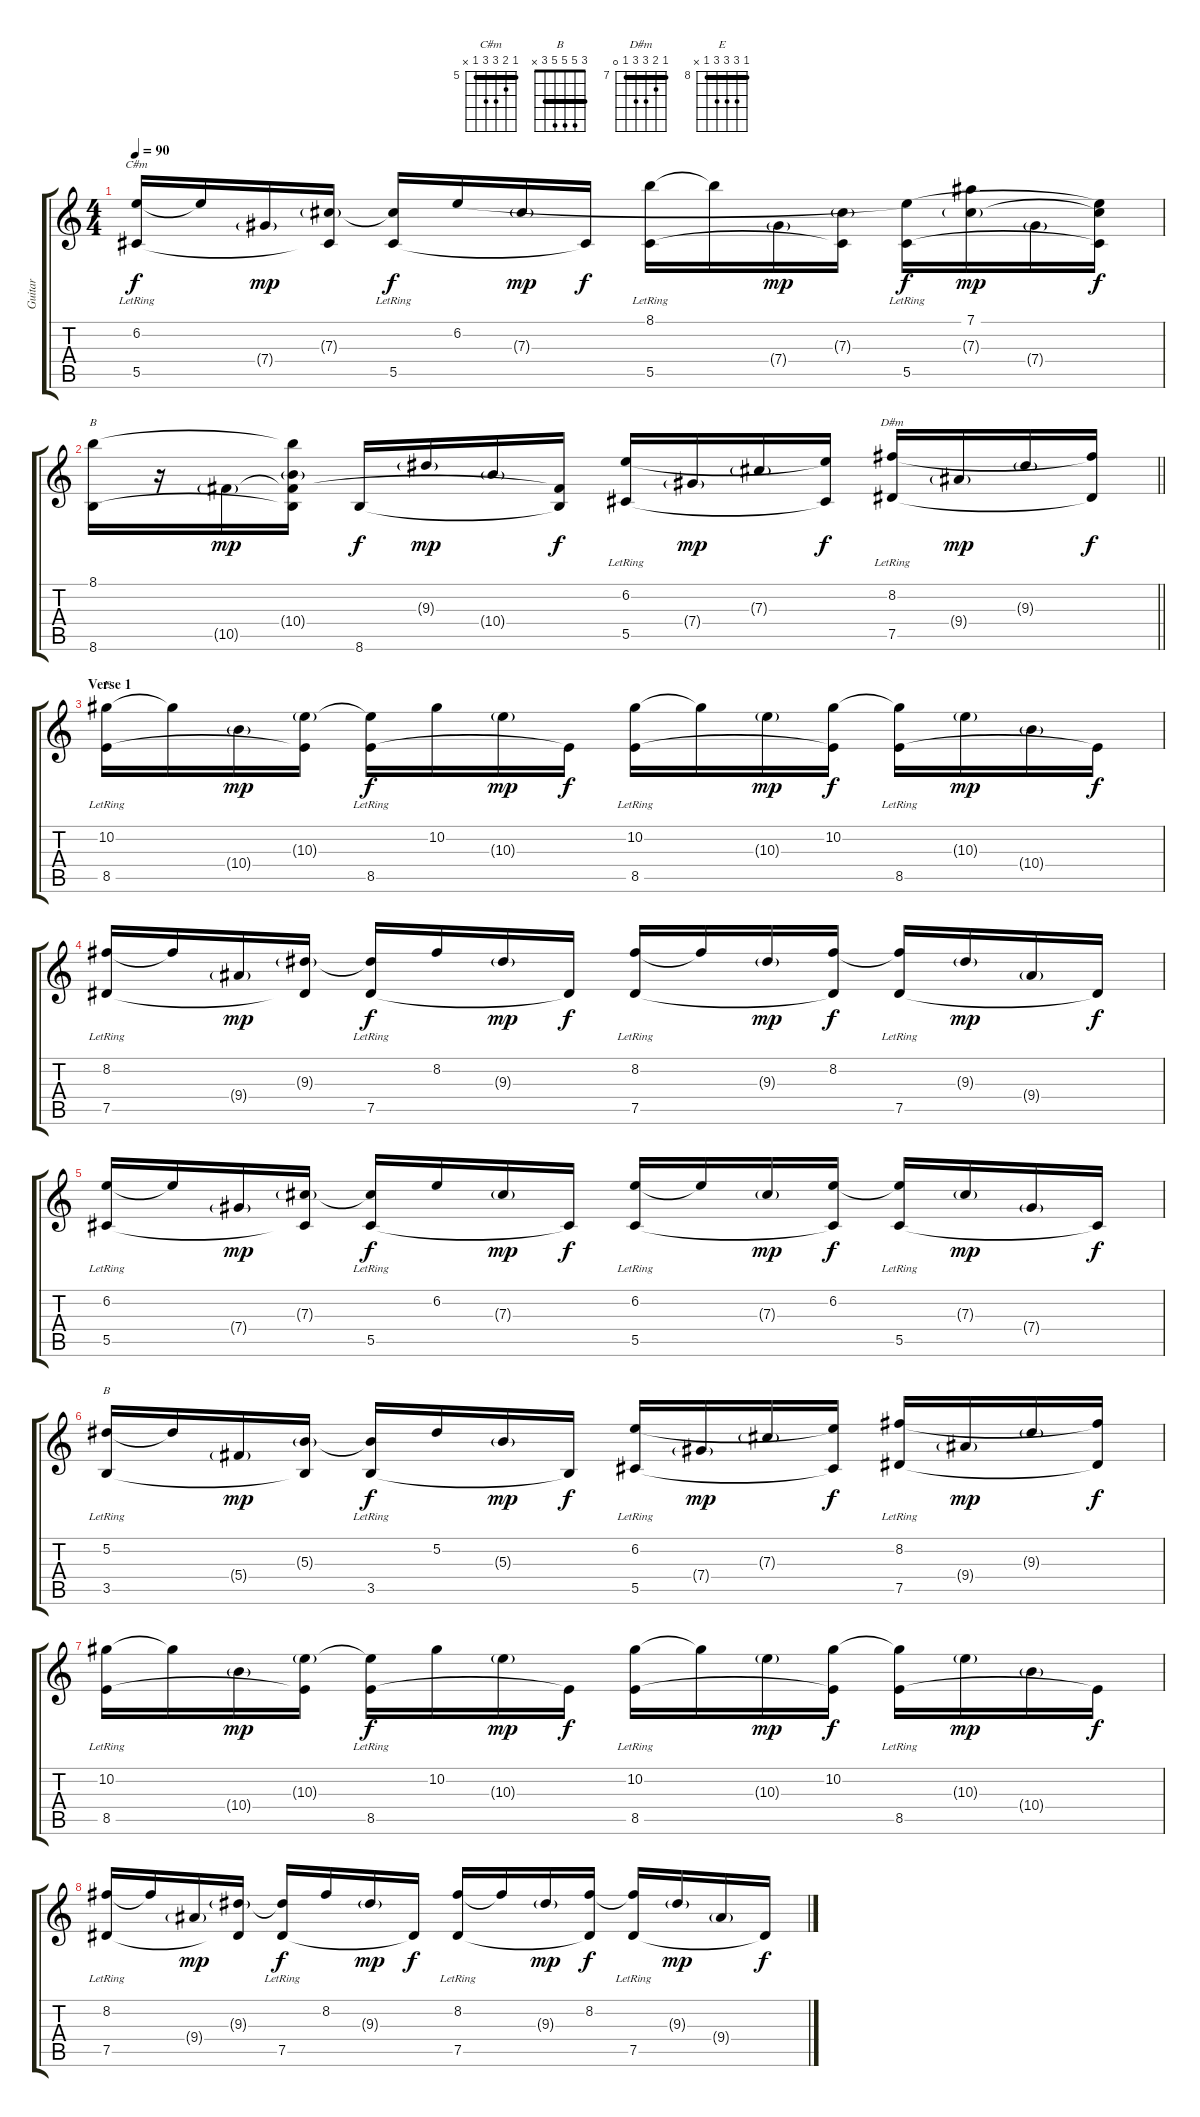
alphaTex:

\track ("Guitar" "Guitar") {instrument acousticguitarsteel}
\staff {score tabs}
\tuning (Eb4 Bb3 Gb3 Db3 Ab2 Eb2) {hide}
\chord ("C#m" 5 6 7 7 5 x) {firstfret 5 barre 5}
\chord ("B" 8 8 9 10 10 8) {firstfret 8 barre 8}
\chord ("D#m" 7 8 9 9 7 0) {firstfret 7 barre 7}
\chord ("E" 8 10 10 10 8 x) {firstfret 8 barre 8}
\chord ("B" 3 5 5 5 3 x) {barre 3}
\ts (4 4)
\tempo 90
\clef g2
\ks c
(6.2{lr} 5.5{lr}).16{ch "C#m" dy f} 6.2{t}.16 7.4{g}.16{dy mp} (7.3{g} 5.5{t}).16 (7.3{t} 5.5{lr}).16{dy f} 6.2.16 7.3{g}.16{dy mp} 5.5{t}.16{dy f} (8.1{lr} 5.5{lr}).16 8.1{t}.16 7.4{g}.16{dy mp} (7.3{g} 5.5{t}).16 (6.2{t} 5.5{lr}).16{dy f} (7.1 7.3{g}).16{dy mp} 7.4{g}.16 (6.2{t} 7.3{t} 5.5{t}).16{dy f} |
\barLineRight lightlight
(8.1 8.6).16{ch "B"} r.16 10.5{g}.16{dy mp} (8.1{t} 10.4{g} 10.5{t} 8.6{t}).16 8.6.16{dy f} 9.3{g}.16{dy mp} 10.4{g}.16 (10.5{t} 8.6{t}).16{dy f} (6.2 5.5{lr}).16 7.4{g}.16{dy mp} 7.3{g}.16 (6.2{t} 5.5{t}).16{dy f} (8.2 7.5{lr}).16{ch "D#m"} 9.4{g}.16{dy mp} 9.3{g}.16 (8.2{t} 7.5{t}).16{dy f} |
\section ("" "Verse 1")
(10.2{lr} 8.5{lr}).16{ch "E"} 10.2{t}.16 10.4{g}.16{dy mp} (10.3{g} 8.5{t}).16 (10.3{t} 8.5{lr}).16{dy f} 10.2.16 10.3{g}.16{dy mp} 8.5{t}.16{dy f} (10.2{lr} 8.5{lr}).16 10.2{t}.16 10.3{g}.16{dy mp} (10.2 8.5{t}).16{dy f} (10.2{t} 8.5{lr}).16 10.3{g}.16{dy mp} 10.4{g}.16 8.5{t}.16{dy f} |
(8.2{lr} 7.5{lr}).16 8.2{t}.16 9.4{g}.16{dy mp} (9.3{g} 7.5{t}).16 (9.3{t} 7.5{lr}).16{dy f} 8.2.16 9.3{g}.16{dy mp} 7.5{t}.16{dy f} (8.2{lr} 7.5{lr}).16 8.2{t}.16 9.3{g}.16{dy mp} (8.2 7.5{t}).16{dy f} (8.2{t} 7.5{lr}).16 9.3{g}.16{dy mp} 9.4{g}.16 7.5{t}.16{dy f} |
(6.2{lr} 5.5{lr}).16 6.2{t}.16 7.4{g}.16{dy mp} (7.3{g} 5.5{t}).16 (7.3{t} 5.5{lr}).16{dy f} 6.2.16 7.3{g}.16{dy mp} 5.5{t}.16{dy f} (6.2{lr} 5.5{lr}).16 6.2{t}.16 7.3{g}.16{dy mp} (6.2 5.5{t}).16{dy f} (6.2{t} 5.5{lr}).16 7.3{g}.16{dy mp} 7.4{g}.16 5.5{t}.16{dy f} |
(5.2{lr} 3.5{lr}).16{ch "B"} 5.2{t}.16 5.4{g}.16{dy mp} (5.3{g} 3.5{t}).16 (5.3{t} 3.5{lr}).16{dy f} 5.2.16 5.3{g}.16{dy mp} 3.5{t}.16{dy f} (6.2 5.5{lr}).16 7.4{g}.16{dy mp} 7.3{g}.16 (6.2{t} 5.5{t}).16{dy f} (8.2 7.5{lr}).16 9.4{g}.16{dy mp} 9.3{g}.16 (8.2{t} 7.5{t}).16{dy f} |
(10.2{lr} 8.5{lr}).16 10.2{t}.16 10.4{g}.16{dy mp} (10.3{g} 8.5{t}).16 (10.3{t} 8.5{lr}).16{dy f} 10.2.16 10.3{g}.16{dy mp} 8.5{t}.16{dy f} (10.2{lr} 8.5{lr}).16 10.2{t}.16 10.3{g}.16{dy mp} (10.2 8.5{t}).16{dy f} (10.2{t} 8.5{lr}).16 10.3{g}.16{dy mp} 10.4{g}.16 8.5{t}.16{dy f} |
(8.2{lr} 7.5{lr}).16 8.2{t}.16 9.4{g}.16{dy mp} (9.3{g} 7.5{t}).16 (9.3{t} 7.5{lr}).16{dy f} 8.2.16 9.3{g}.16{dy mp} 7.5{t}.16{dy f} (8.2{lr} 7.5{lr}).16 8.2{t}.16 9.3{g}.16{dy mp} (8.2 7.5{t}).16{dy f} (8.2{t} 7.5{lr}).16 9.3{g}.16{dy mp} 9.4{g}.16 7.5{t}.16{dy f}
